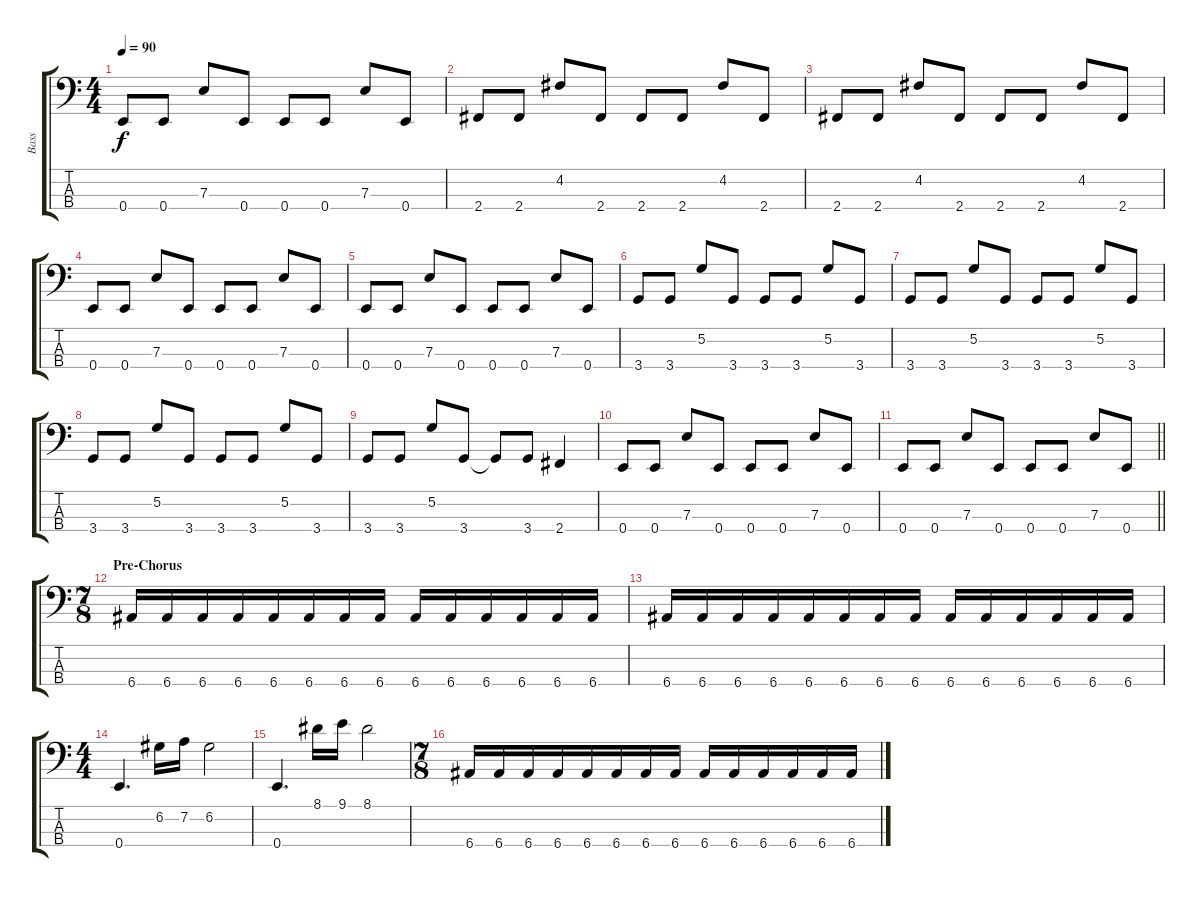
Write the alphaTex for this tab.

\track ("Bass" "Bass") {instrument electricbassfinger}
\staff {score tabs}
\tuning (G2 D2 A1 E1) {hide}
\ts (4 4)
\tempo 90
\clef f4
\ks c
0.4.8{dy f} 0.4.8 7.3.8 0.4.8 0.4.8 0.4.8 7.3.8 0.4.8 |
2.4.8 2.4.8 4.2.8 2.4.8 2.4.8 2.4.8 4.2.8 2.4.8 |
2.4.8 2.4.8 4.2.8 2.4.8 2.4.8 2.4.8 4.2.8 2.4.8 |
0.4.8 0.4.8 7.3.8 0.4.8 0.4.8 0.4.8 7.3.8 0.4.8 |
0.4.8 0.4.8 7.3.8 0.4.8 0.4.8 0.4.8 7.3.8 0.4.8 |
3.4.8 3.4.8 5.2.8 3.4.8 3.4.8 3.4.8 5.2.8 3.4.8 |
3.4.8 3.4.8 5.2.8 3.4.8 3.4.8 3.4.8 5.2.8 3.4.8 |
3.4.8 3.4.8 5.2.8 3.4.8 3.4.8 3.4.8 5.2.8 3.4.8 |
3.4.8 3.4.8 5.2.8 3.4.8 3.4{t}.8 3.4.8 2.4.4 |
0.4.8 0.4.8 7.3.8 0.4.8 0.4.8 0.4.8 7.3.8 0.4.8 |
\barLineRight lightlight
0.4.8 0.4.8 7.3.8 0.4.8 0.4.8 0.4.8 7.3.8 0.4.8 |
\ts (7 8)
\section ("" "Pre-Chorus")
6.4.16 6.4.16 6.4.16 6.4.16 6.4.16 6.4.16 6.4.16 6.4.16 6.4.16 6.4.16 6.4.16 6.4.16 6.4.16 6.4.16 |
6.4.16 6.4.16 6.4.16 6.4.16 6.4.16 6.4.16 6.4.16 6.4.16 6.4.16 6.4.16 6.4.16 6.4.16 6.4.16 6.4.16 |
\ts (4 4)
0.4.4{d} 6.2.16 7.2.16 6.2.2 |
0.4.4{d} 8.1.16 9.1.16 8.1.2 |
\ts (7 8)
6.4.16 6.4.16 6.4.16 6.4.16 6.4.16 6.4.16 6.4.16 6.4.16 6.4.16 6.4.16 6.4.16 6.4.16 6.4.16 6.4.16
